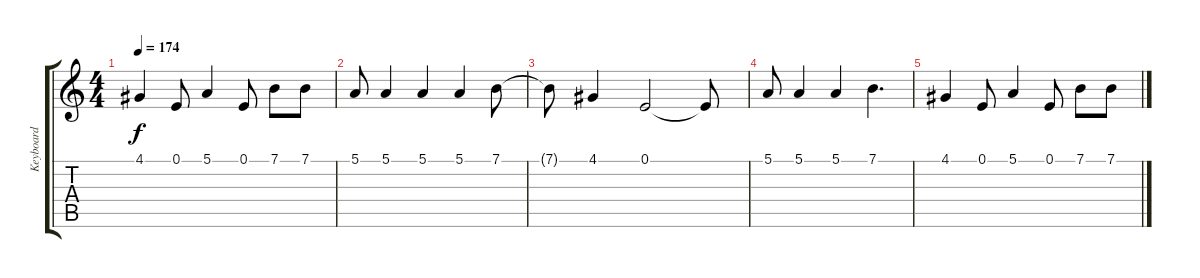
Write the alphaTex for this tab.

\track ("Keyboard" "Keyboard") {instrument lead2sawtooth}
\staff {score tabs}
\tuning (E4 B3 G3 D3 A2 E2) {hide}
\ts (4 4)
\tempo 174
\clef g2
\ks c
4.1.4{dy f} 0.1.8 5.1.4 0.1.8 7.1.8 7.1.8 |
5.1.8 5.1.4 5.1.4 5.1.4 7.1.8 |
7.1{t}.8 4.1.4 0.1.2 0.1{t}.8 |
5.1.8 5.1.4 5.1.4 7.1.4{d} |
4.1.4 0.1.8 5.1.4 0.1.8 7.1.8 7.1.8
